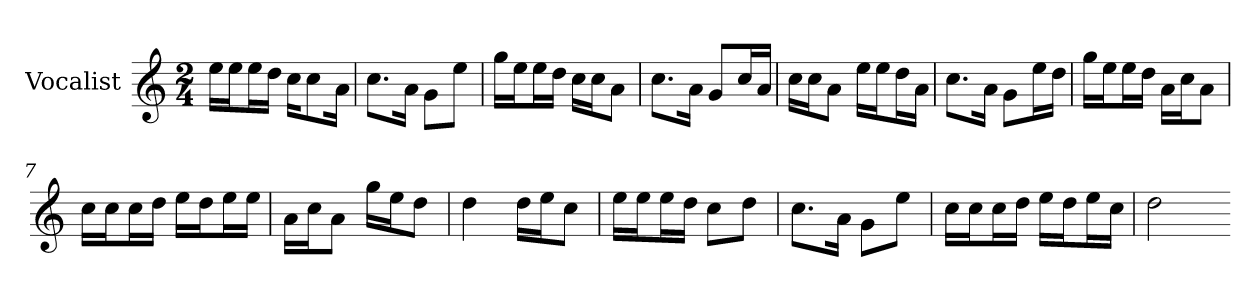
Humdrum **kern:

**kern
*part1
*staff1
*I"Vocalist
*k[]
*C:
*M2/4
=
16eeLL
16eeJ
16eeL
16ddJJ
16ccKL
8cc
16aJk
=1
8.ccL
16aJk
8gL
8eeJ
=2
16ggLL
16eeJ
16eeL
16ddJJ
16ccLL
16ccJ
8aJ
=3
8.ccL
16aJk
8gL
16ccL
16aJJ
=4
16ccLL
16ccJ
8aJ
16eeLL
16eeJ
16ddL
16aJJ
=5
8.ccL
16aJk
8gL
16eeL
16ddJJ
=6
16ggLL
16eeJ
16eeL
16ddJJ
16aLL
16ccJ
8aJ
=7
16ccLL
16ccJ
16ccL
16ddJJ
16eeLL
16ddJ
16eeL
16eeJJ
=8
16aLL
16ccJ
8aJ
16ggLL
16eeJ
8ddJ
=9
4dd
16ddLL
16eeJ
8ccJ
=10
16eeLL
16eeJ
16eeL
16ddJJ
8ccL
8ddJ
=11
8.ccL
16aJk
8gL
8eeJ
=12
16ccLL
16ccJ
16ccL
16ddJJ
16eeLL
16ddJ
16eeL
16ccJJ
=13
2dd
*-
